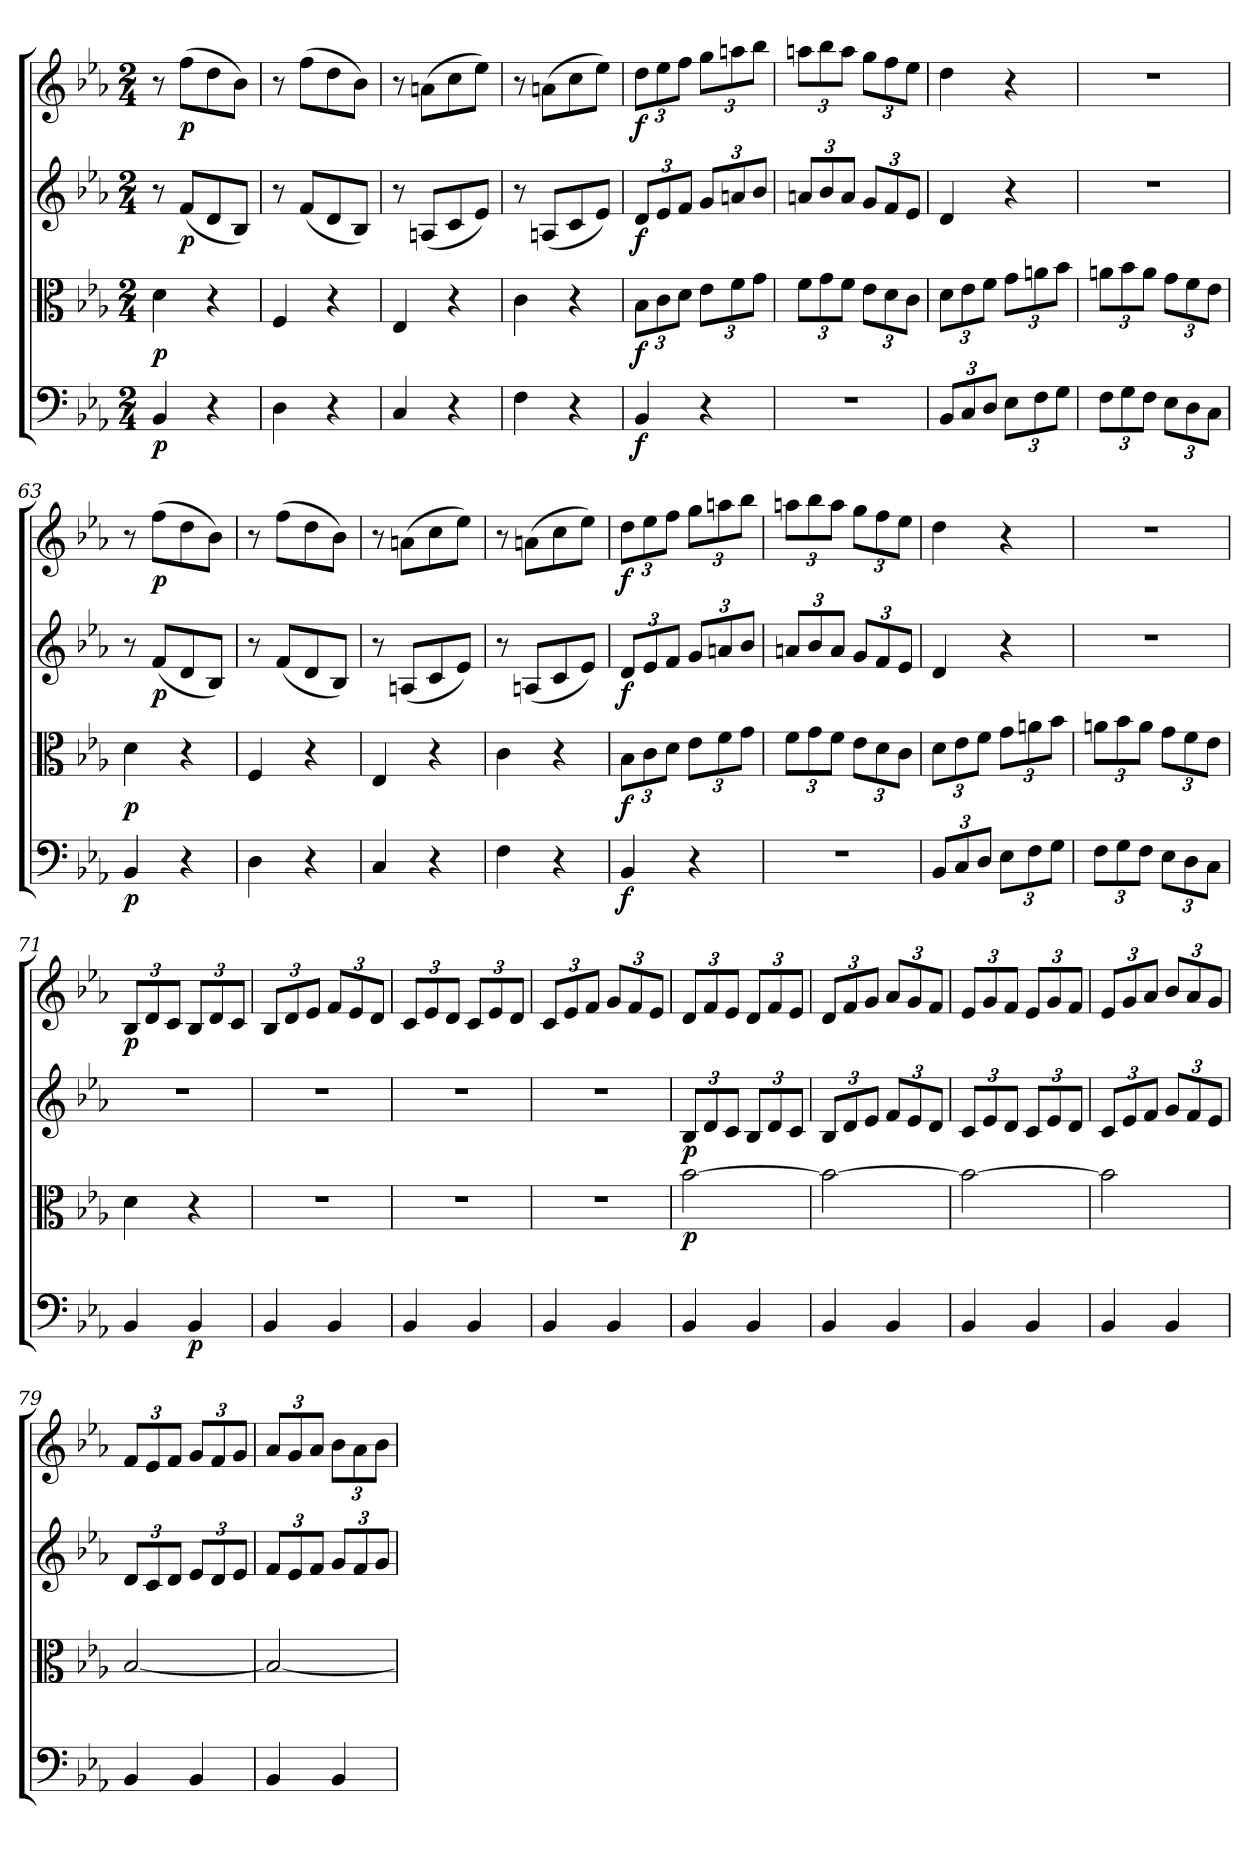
**kern	**dynam	**kern	**dynam	**kern	**dynam	**kern	**dynam
*part4	*part4	*part3	*part3	*part2	*part2	*part1	*part1
*staff4	*staff4	*staff3	*staff3	*staff2	*staff2	*staff1	*staff1
*clefF4	*	*clefC3	*	*clefG2	*	*clefG2	*
*k[b-e-a-]	*	*k[b-e-a-]	*	*k[b-e-a-]	*	*k[b-e-a-]	*
*E-:	*	*E-:	*	*E-:	*	*E-:	*
*M2/4	*	*M2/4	*	*M2/4	*	*M2/4	*
=	=	=	=	=	=	=	=
4BB-/	p	4d\	p	8r	.	8r	.
.	.	.	.	(8f/L	p	(8ff\L	p
4r	.	4r	.	8d/	.	8dd\	.
.	.	.	.	8B-/J)	.	8b-\J)	.
=56	=56	=56	=56	=56	=56	=56	=56
4D\	.	4F/	.	8r	.	8r	.
.	.	.	.	(8f/L	.	(8ff\L	.
4r	.	4r	.	8d/	.	8dd\	.
.	.	.	.	8B-/J)	.	8b-\J)	.
=57	=57	=57	=57	=57	=57	=57	=57
4C/	.	4E-/	.	8r	.	8r	.
.	.	.	.	(8An/L	.	(8an\L	.
4r	.	4r	.	8c/	.	8cc\	.
.	.	.	.	8e-/J)	.	8ee-\J)	.
=58	=58	=58	=58	=58	=58	=58	=58
4F\	.	4c\	.	8r	.	8r	.
.	.	.	.	(8An/L	.	(8an\L	.
4r	.	4r	.	8c/	.	8cc\	.
.	.	.	.	8e-/J)	.	8ee-\J)	.
=59	=59	=59	=59	=59	=59	=59	=59
4BB-/	f	12B-\L	f	12d/L	f	12dd\L	f
.	.	12c\	.	12e-/	.	12ee-\	.
.	.	12d\J	.	12f/J	.	12ff\J	.
4r	.	12e-\L	.	12g/L	.	12gg\L	.
.	.	12f\	.	12an/	.	12aan\	.
.	.	12g\J	.	12b-/J	.	12bb-\J	.
=60	=60	=60	=60	=60	=60	=60	=60
2r	.	12f\L	.	12an/L	.	12aan\L	.
.	.	12g\	.	12b-/	.	12bb-\	.
.	.	12f\J	.	12a/J	.	12aa\J	.
.	.	12e-\L	.	12g/L	.	12gg\L	.
.	.	12d\	.	12f/	.	12ff\	.
.	.	12c\J	.	12e-/J	.	12ee-\J	.
=61	=61	=61	=61	=61	=61	=61	=61
12BB-/L	.	12d\L	.	4d/	.	4dd\	.
12C/	.	12e-\	.	.	.	.	.
12D/J	.	12f\J	.	.	.	.	.
12E-\L	.	12g\L	.	4r	.	4r	.
12F\	.	12an\	.	.	.	.	.
12G\J	.	12b-\J	.	.	.	.	.
=62	=62	=62	=62	=62	=62	=62	=62
12F\L	.	12an\L	.	2r	.	2r	.
12G\	.	12b-\	.	.	.	.	.
12F\J	.	12a\J	.	.	.	.	.
12E-\L	.	12g\L	.	.	.	.	.
12D\	.	12f\	.	.	.	.	.
12C\J	.	12e-\J	.	.	.	.	.
=63	=63	=63	=63	=63	=63	=63	=63
4BB-/	p	4d\	p	8r	.	8r	.
.	.	.	.	(8f/L	p	(8ff\L	p
4r	.	4r	.	8d/	.	8dd\	.
.	.	.	.	8B-/J)	.	8b-\J)	.
=64	=64	=64	=64	=64	=64	=64	=64
4D\	.	4F/	.	8r	.	8r	.
.	.	.	.	(8f/L	.	(8ff\L	.
4r	.	4r	.	8d/	.	8dd\	.
.	.	.	.	8B-/J)	.	8b-\J)	.
=65	=65	=65	=65	=65	=65	=65	=65
4C/	.	4E-/	.	8r	.	8r	.
.	.	.	.	(8An/L	.	(8an\L	.
4r	.	4r	.	8c/	.	8cc\	.
.	.	.	.	8e-/J)	.	8ee-\J)	.
=66	=66	=66	=66	=66	=66	=66	=66
4F\	.	4c\	.	8r	.	8r	.
.	.	.	.	(8An/L	.	(8an\L	.
4r	.	4r	.	8c/	.	8cc\	.
.	.	.	.	8e-/J)	.	8ee-\J)	.
=67	=67	=67	=67	=67	=67	=67	=67
4BB-/	f	12B-\L	f	12d/L	f	12dd\L	f
.	.	12c\	.	12e-/	.	12ee-\	.
.	.	12d\J	.	12f/J	.	12ff\J	.
4r	.	12e-\L	.	12g/L	.	12gg\L	.
.	.	12f\	.	12an/	.	12aan\	.
.	.	12g\J	.	12b-/J	.	12bb-\J	.
=68	=68	=68	=68	=68	=68	=68	=68
2r	.	12f\L	.	12an/L	.	12aan\L	.
.	.	12g\	.	12b-/	.	12bb-\	.
.	.	12f\J	.	12a/J	.	12aa\J	.
.	.	12e-\L	.	12g/L	.	12gg\L	.
.	.	12d\	.	12f/	.	12ff\	.
.	.	12c\J	.	12e-/J	.	12ee-\J	.
=69	=69	=69	=69	=69	=69	=69	=69
12BB-/L	.	12d\L	.	4d/	.	4dd\	.
12C/	.	12e-\	.	.	.	.	.
12D/J	.	12f\J	.	.	.	.	.
12E-\L	.	12g\L	.	4r	.	4r	.
12F\	.	12an\	.	.	.	.	.
12G\J	.	12b-\J	.	.	.	.	.
=70	=70	=70	=70	=70	=70	=70	=70
12F\L	.	12an\L	.	2r	.	2r	.
12G\	.	12b-\	.	.	.	.	.
12F\J	.	12a\J	.	.	.	.	.
12E-\L	.	12g\L	.	.	.	.	.
12D\	.	12f\	.	.	.	.	.
12C\J	.	12e-\J	.	.	.	.	.
=71	=71	=71	=71	=71	=71	=71	=71
4BB-/	.	4d\	.	2r	.	12B-/L	p
.	.	.	.	.	.	12d/	.
.	.	.	.	.	.	12c/J	.
4BB-/	p	4r	.	.	.	12B-/L	.
.	.	.	.	.	.	12d/	.
.	.	.	.	.	.	12c/J	.
=72	=72	=72	=72	=72	=72	=72	=72
4BB-/	.	2r	.	2r	.	12B-/L	.
.	.	.	.	.	.	12d/	.
.	.	.	.	.	.	12e-/J	.
4BB-/	.	.	.	.	.	12f/L	.
.	.	.	.	.	.	12e-/	.
.	.	.	.	.	.	12d/J	.
=73	=73	=73	=73	=73	=73	=73	=73
4BB-/	.	2r	.	2r	.	12c/L	.
.	.	.	.	.	.	12e-/	.
.	.	.	.	.	.	12d/J	.
4BB-/	.	.	.	.	.	12c/L	.
.	.	.	.	.	.	12e-/	.
.	.	.	.	.	.	12d/J	.
=74	=74	=74	=74	=74	=74	=74	=74
4BB-/	.	2r	.	2r	.	12c/L	.
.	.	.	.	.	.	12e-/	.
.	.	.	.	.	.	12f/J	.
4BB-/	.	.	.	.	.	12g/L	.
.	.	.	.	.	.	12f/	.
.	.	.	.	.	.	12e-/J	.
=75	=75	=75	=75	=75	=75	=75	=75
4BB-/	.	[2b-\	p	12B-/L	p	12d/L	.
.	.	.	.	12d/	.	12f/	.
.	.	.	.	12c/J	.	12e-/J	.
4BB-/	.	.	.	12B-/L	.	12d/L	.
.	.	.	.	12d/	.	12f/	.
.	.	.	.	12c/J	.	12e-/J	.
=76	=76	=76	=76	=76	=76	=76	=76
4BB-/	.	2b-\_	.	12B-/L	.	12d/L	.
.	.	.	.	12d/	.	12f/	.
.	.	.	.	12e-/J	.	12g/J	.
4BB-/	.	.	.	12f/L	.	12a-/L	.
.	.	.	.	12e-/	.	12g/	.
.	.	.	.	12d/J	.	12f/J	.
=77	=77	=77	=77	=77	=77	=77	=77
4BB-/	.	2b-\_	.	12c/L	.	12e-/L	.
.	.	.	.	12e-/	.	12g/	.
.	.	.	.	12d/J	.	12f/J	.
4BB-/	.	.	.	12c/L	.	12e-/L	.
.	.	.	.	12e-/	.	12g/	.
.	.	.	.	12d/J	.	12f/J	.
=78	=78	=78	=78	=78	=78	=78	=78
4BB-/	.	2b-\]	.	12c/L	.	12e-/L	.
.	.	.	.	12e-/	.	12g/	.
.	.	.	.	12f/J	.	12a-/J	.
4BB-/	.	.	.	12g/L	.	12b-/L	.
.	.	.	.	12f/	.	12a-/	.
.	.	.	.	12e-/J	.	12g/J	.
=79	=79	=79	=79	=79	=79	=79	=79
4BB-/	.	[2B-/	.	12d/L	.	12f/L	.
.	.	.	.	12c/	.	12e-/	.
.	.	.	.	12d/J	.	12f/J	.
4BB-/	.	.	.	12e-/L	.	12g/L	.
.	.	.	.	12d/	.	12f/	.
.	.	.	.	12e-/J	.	12g/J	.
=80	=80	=80	=80	=80	=80	=80	=80
4BB-/	.	2B-/_	.	12f/L	.	12a-/L	.
.	.	.	.	12e-/	.	12g/	.
.	.	.	.	12f/J	.	12a-/J	.
4BB-/	.	.	.	12g/L	.	12b-\L	.
.	.	.	.	12f/	.	12a-\	.
.	.	.	.	12g/J	.	12b-\J	.
=	=	=	=	=	=	=	=
*-	*-	*-	*-	*-	*-	*-	*-
